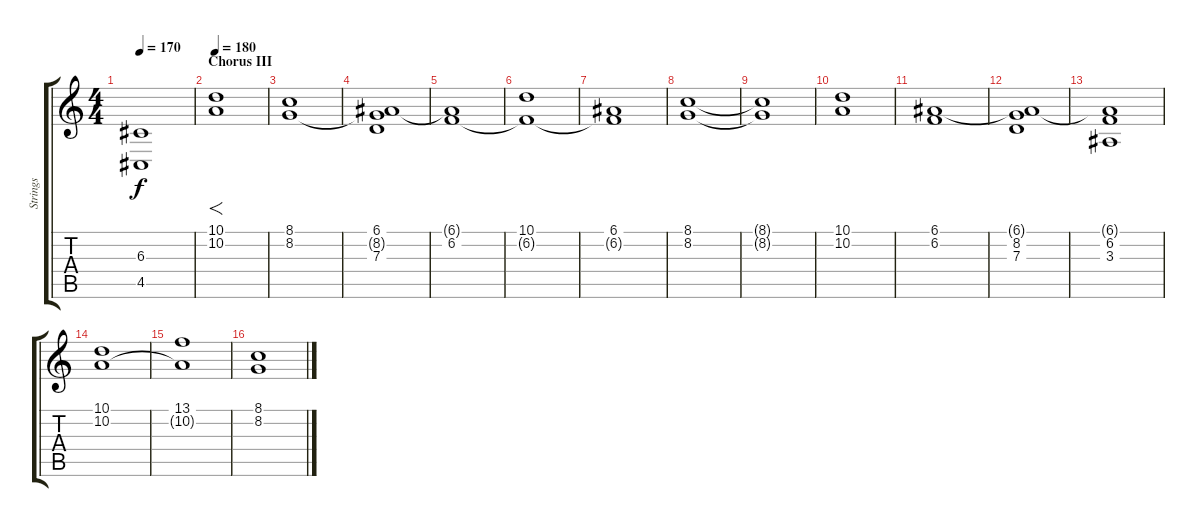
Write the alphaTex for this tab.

\track ("Strings" "Strings") {instrument synthstrings2}
\staff {score tabs}
\tuning (E4 B3 G3 D3 A2 E2) {hide}
\ts (4 4)
\tempo 170
\clef g2
\ks c
(6.3 4.5).1{dy f} |
\section ("" "Chorus III")
\tempo 180
(10.1 10.2).1{f} |
(8.1 8.2).1 |
(6.1 8.2{t} 7.3).1 |
(6.1{t} 6.2).1 |
(10.1 6.2{t}).1 |
(6.1 6.2{t}).1 |
(8.1 8.2).1 |
(8.1{t} 8.2{t}).1 |
(10.1 10.2).1 |
(6.1 6.2).1 |
(6.1{t} 8.2 7.3).1 |
(6.1{t} 6.2 3.3).1 |
(10.1 10.2).1 |
(13.1 10.2{t}).1 |
(8.1 8.2).1
